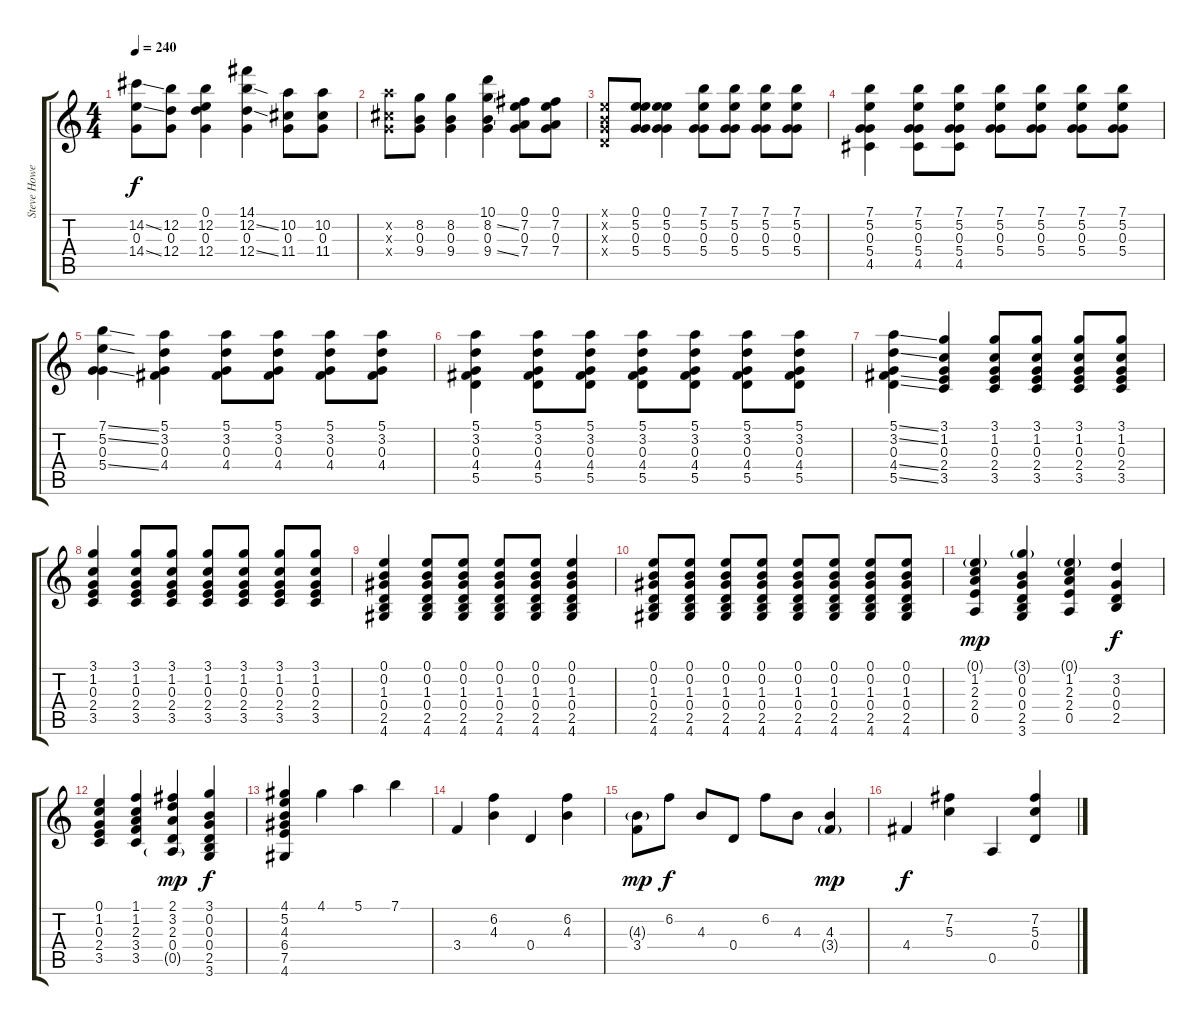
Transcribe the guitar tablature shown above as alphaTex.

\track ("Steve Howe (Martin 00-18)" "Steve Howe") {instrument acousticguitarsteel}
\staff {score tabs}
\tuning (E4 B3 G3 D3 A2 E2) {hide}
\ts (4 4)
\tempo 240
\clef g2
\ks c
(14.2{ss} 0.3 14.4{ss}).8{dy f} (12.2 0.3 12.4).8 (0.1 12.2 0.3 12.4).4 (14.1 12.2{ss} 0.3 12.4{ss}).4 (10.2 0.3 11.4).8 (10.2 0.3 11.4).8 |
(10.2{x} 0.3{x} 11.4{x}).8 (8.2 0.3 9.4).8 (8.2 0.3 9.4).4 (10.1 8.2{ss} 0.3 9.4{ss}).4 (0.1 7.2 0.3 7.4).8 (0.1 7.2 0.3 7.4).8 |
(0.1{x} 0.2{x} 0.3{x} 0.4{x}).8 (0.1 5.2 0.3 5.4).8 (0.1 5.2 0.3 5.4).4 (7.1 5.2 0.3 5.4).8 (7.1 5.2 0.3 5.4).8 (7.1 5.2 0.3 5.4).8 (7.1 5.2 0.3 5.4).8 |
(7.1 5.2 0.3 5.4 4.5).4 (7.1 5.2 0.3 5.4 4.5).8 (7.1 5.2 0.3 5.4 4.5).8 (7.1 5.2 0.3 5.4).8 (7.1 5.2 0.3 5.4).8 (7.1 5.2 0.3 5.4).8 (7.1 5.2 0.3 5.4).8 |
(7.1{ss} 5.2{ss} 0.3 5.4{ss}).4 (5.1 3.2 0.3 4.4).4 (5.1 3.2 0.3 4.4).8 (5.1 3.2 0.3 4.4).8 (5.1 3.2 0.3 4.4).8 (5.1 3.2 0.3 4.4).8 |
(5.1 3.2 0.3 4.4 5.5).4 (5.1 3.2 0.3 4.4 5.5).8 (5.1 3.2 0.3 4.4 5.5).8 (5.1 3.2 0.3 4.4 5.5).8 (5.1 3.2 0.3 4.4 5.5).8 (5.1 3.2 0.3 4.4 5.5).8 (5.1 3.2 0.3 4.4 5.5).8 |
(5.1{ss} 3.2{ss} 0.3 4.4{ss} 5.5{ss}).4 (3.1 1.2 0.3 2.4 3.5).4 (3.1 1.2 0.3 2.4 3.5).8 (3.1 1.2 0.3 2.4 3.5).8 (3.1 1.2 0.3 2.4 3.5).8 (3.1 1.2 0.3 2.4 3.5).8 |
(3.1 1.2 0.3 2.4 3.5).4 (3.1 1.2 0.3 2.4 3.5).8 (3.1 1.2 0.3 2.4 3.5).8 (3.1 1.2 0.3 2.4 3.5).8 (3.1 1.2 0.3 2.4 3.5).8 (3.1 1.2 0.3 2.4 3.5).8 (3.1 1.2 0.3 2.4 3.5).8 |
(0.1 0.2 1.3 0.4 2.5 4.6).4 (0.1 0.2 1.3 0.4 2.5 4.6).8 (0.1 0.2 1.3 0.4 2.5 4.6).8 (0.1 0.2 1.3 0.4 2.5 4.6).8 (0.1 0.2 1.3 0.4 2.5 4.6).8 (0.1 0.2 1.3 0.4 2.5 4.6).4 |
(0.1 0.2 1.3 0.4 2.5 4.6).8 (0.1 0.2 1.3 0.4 2.5 4.6).8 (0.1 0.2 1.3 0.4 2.5 4.6).8 (0.1 0.2 1.3 0.4 2.5 4.6).8 (0.1 0.2 1.3 0.4 2.5 4.6).8 (0.1 0.2 1.3 0.4 2.5 4.6).8 (0.1 0.2 1.3 0.4 2.5 4.6).8 (0.1 0.2 1.3 0.4 2.5 4.6).8 |
(0.1{g} 1.2 2.3 2.4 0.5).4{dy mp} (3.1{g} 0.2 0.3 0.4 2.5 3.6).4 (0.1{g} 1.2 2.3 2.4 0.5).4 (3.2 0.3 0.4 2.5).4{dy f} |
(0.1 1.2 0.3 2.4 3.5).4 (1.1 1.2 2.3 3.4 3.5).4 (2.1 3.2 2.3 0.4 0.5{g}).4{dy mp} (3.1 0.2 0.3 0.4 2.5 3.6).4{dy f} |
(4.1 5.2 4.3 6.4 7.5 4.6).4 4.1.4 5.1.4 7.1.4 |
3.4.4 (6.2 4.3).4 0.4.4 (6.2 4.3).4 |
(4.3{g} 3.4).8{dy mp} 6.2.8{dy f} 4.3.8 0.4.8 6.2.8 4.3.8 (4.3 3.4{g}).4{dy mp} |
4.4.4{dy f} (7.2 5.3).4 0.5.4 (7.2 5.3 0.4).4
